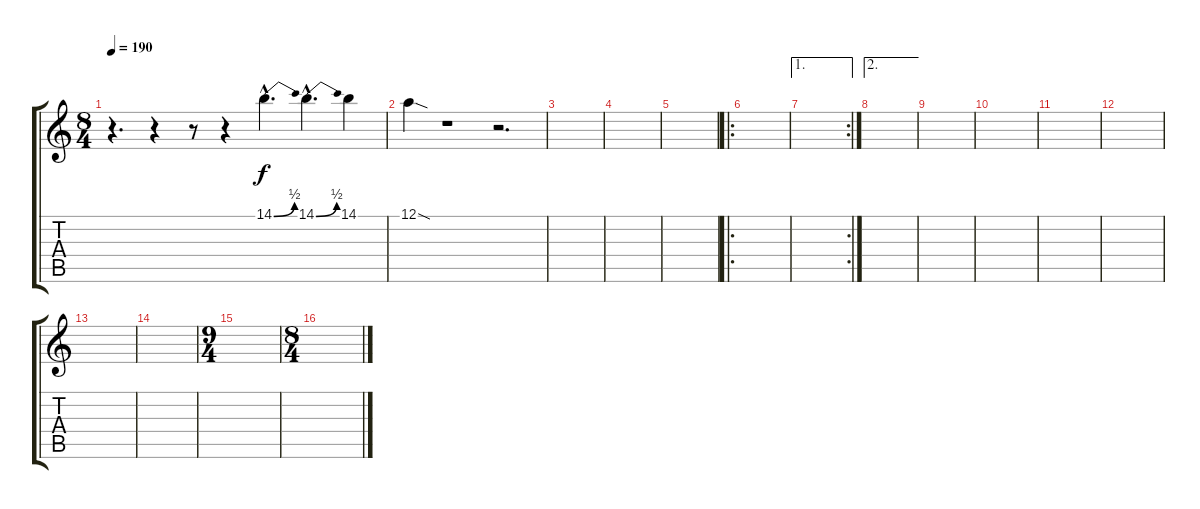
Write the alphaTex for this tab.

\track "" {instrument distortionguitar}
\staff {score tabs}
\tuning (A3 Gb3 D3 A2 E2 B1) {hide}
\ts (8 4)
\tempo 190
\clef g2
\ks c
r.4{d dy f} r.4 r.8 r.4 14.1{be (bend 0 0 60 2) hac}.4{d} 14.1{be (bend 0 0 60 2) hac}.4{d} 14.1.4 |
12.1{sod}.4 r.1 r.2{d} |
|
|
|
\ro
|
\ae 1
\rc 2
|
\ae 2
|
|
|
|
|
|
|
\ts (9 4)
|
\ts (8 4)
